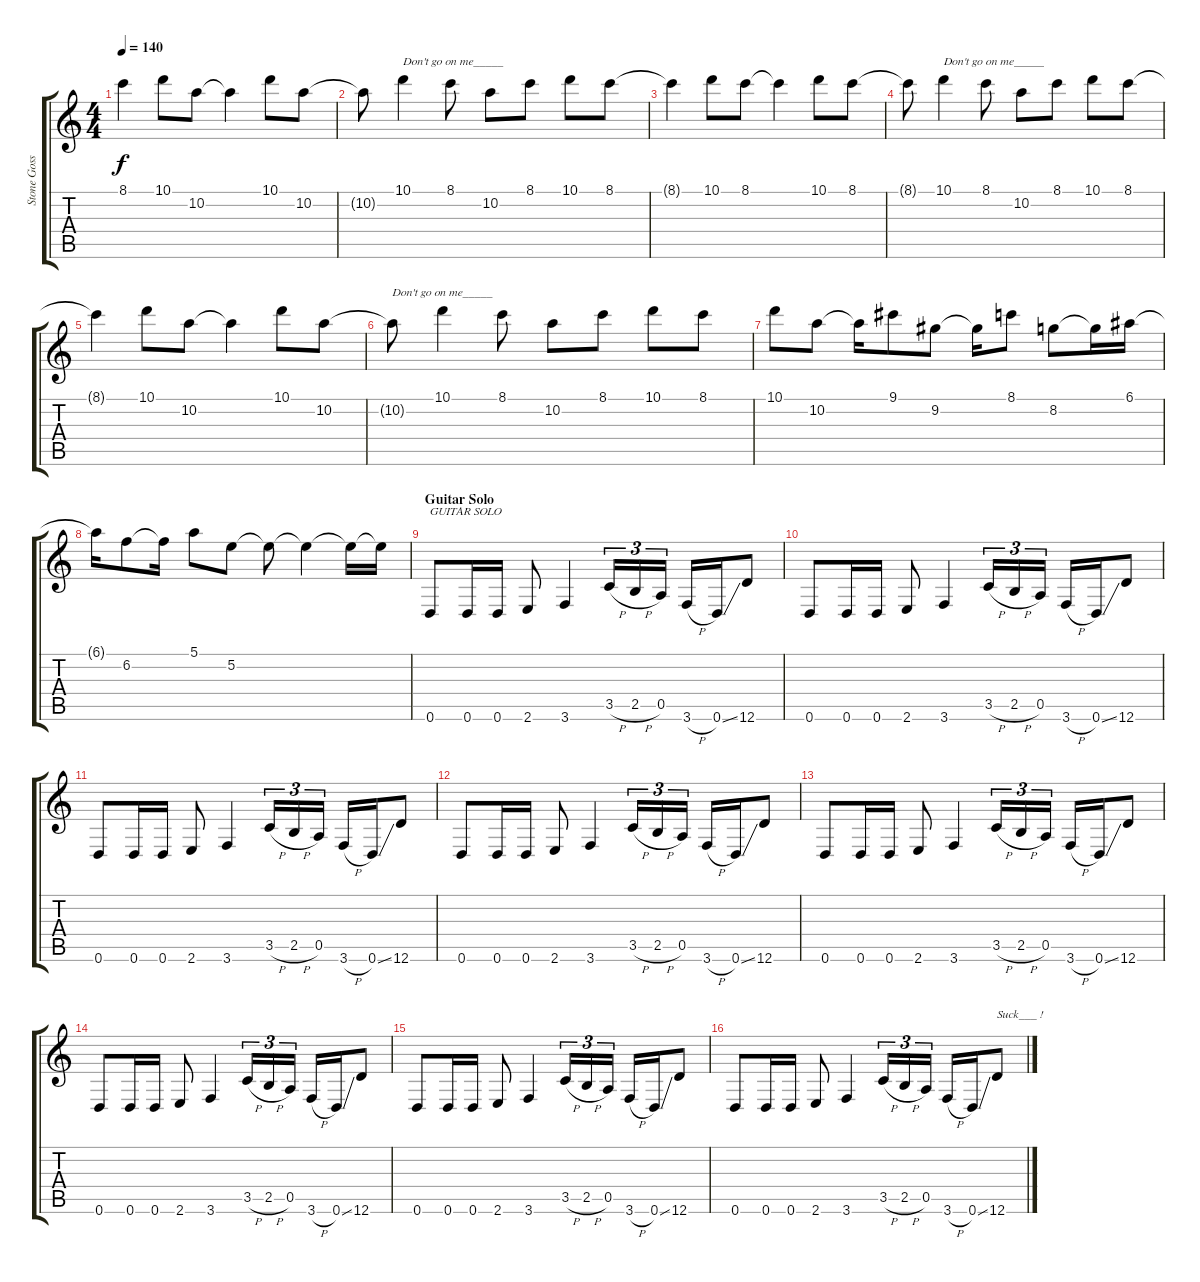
\track ("Stone Gossard" "Stone Goss") {instrument distortionguitar}
\staff {score tabs}
\tuning (E4 B3 G3 D3 A2 D2) {hide}
\ts (4 4)
\tempo 140
\clef g2
\ks c
8.1{t}.4{dy f} 10.1.8 10.2.8 10.2{t}.4 10.1.8 10.2.8 |
10.2{t}.8 10.1.4{txt "Don't go on me_____"} 8.1.8 10.2.8 8.1.8 10.1.8 8.1.8 |
8.1{t}.4 10.1.8 8.1.8 8.1{t}.4 10.1.8 8.1.8 |
8.1{t}.8 10.1.4{txt "Don't go on me_____"} 8.1.8 10.2.8 8.1.8 10.1.8 8.1.8 |
8.1{t}.4 10.1.8 10.2.8 10.2{t}.4 10.1.8 10.2.8 |
10.2{t}.8{txt "Don't go on me_____"} 10.1.4 8.1.8 10.2.8 8.1.8 10.1.8 8.1.8 |
10.1.8 10.2.8 10.2{t}.16 9.1.8 9.2.8 9.2{t}.16 8.1.8 8.2.8 8.2{t}.16 6.1.16 |
6.1{t}.16 6.2.8 6.2{t}.16 5.1.8 5.2.8 5.2{t}.8 5.2{t}.4 5.2{t}.16 5.2{t}.16 |
\section ("" "Guitar Solo")
0.6.8{txt "GUITAR SOLO"} 0.6.16 0.6.16 2.6.8 3.6.4 3.5{h}.16{tu (3 2)} 2.5{h}.16{tu (3 2)} 0.5.16{tu (3 2)} 3.6{h}.16 0.6{ss}.16 12.6.8 |
0.6.8 0.6.16 0.6.16 2.6.8 3.6.4 3.5{h}.16{tu (3 2)} 2.5{h}.16{tu (3 2)} 0.5.16{tu (3 2)} 3.6{h}.16 0.6{ss}.16 12.6.8 |
0.6.8 0.6.16 0.6.16 2.6.8 3.6.4 3.5{h}.16{tu (3 2)} 2.5{h}.16{tu (3 2)} 0.5.16{tu (3 2)} 3.6{h}.16 0.6{ss}.16 12.6.8 |
0.6.8 0.6.16 0.6.16 2.6.8 3.6.4 3.5{h}.16{tu (3 2)} 2.5{h}.16{tu (3 2)} 0.5.16{tu (3 2)} 3.6{h}.16 0.6{ss}.16 12.6.8 |
0.6.8 0.6.16 0.6.16 2.6.8 3.6.4 3.5{h}.16{tu (3 2)} 2.5{h}.16{tu (3 2)} 0.5.16{tu (3 2)} 3.6{h}.16 0.6{ss}.16 12.6.8 |
0.6.8 0.6.16 0.6.16 2.6.8 3.6.4 3.5{h}.16{tu (3 2)} 2.5{h}.16{tu (3 2)} 0.5.16{tu (3 2)} 3.6{h}.16 0.6{ss}.16 12.6.8 |
0.6.8 0.6.16 0.6.16 2.6.8 3.6.4 3.5{h}.16{tu (3 2)} 2.5{h}.16{tu (3 2)} 0.5.16{tu (3 2)} 3.6{h}.16 0.6{ss}.16 12.6.8 |
0.6.8 0.6.16 0.6.16 2.6.8 3.6.4 3.5{h}.16{tu (3 2)} 2.5{h}.16{tu (3 2)} 0.5.16{tu (3 2)} 3.6{h}.16 0.6{ss}.16 12.6.8{txt "Suck___ !"}
